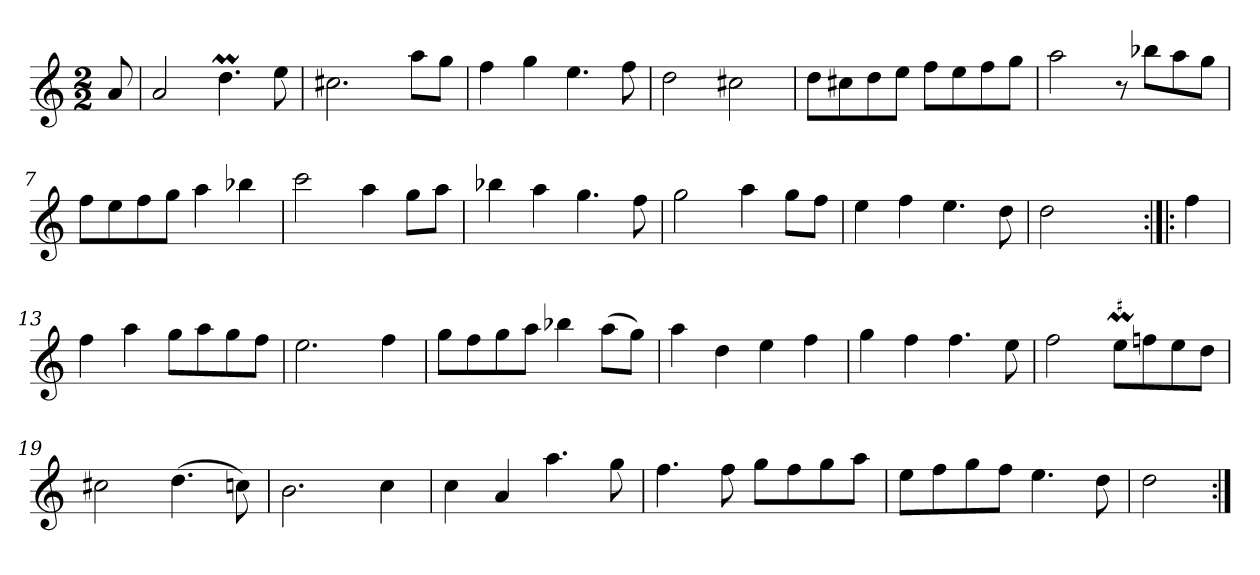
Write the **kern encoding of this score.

**kern
*part1
*staff1
*clefG2
*k[]
*D:dor
*M2/2
*MM120
=
8a
=1
2a
4.ddM
8ee
=2
2.cc#X
8aa\L
8gg\J
=3
4ff
4gg
4.ee
8ff
=4
2dd
2cc#X
=5
8dd\L
8cc#X\
8dd\
8ee\J
8ff\L
8ee\
8ff\
8gg\J
=6
2aa
8r
8bb-X\L
8aa\
8gg\J
=7
8ff\L
8ee\
8ff\
8gg\J
4aa
4bb-X
=8
2ccc
4aa
8gg\L
8aa\J
=9
4bb-X
4aa
4.gg
8ff
=10
2gg
4aa
8gg\L
8ff\J
=11
4ee
4ff
4.ee
8dd
=12
2dd
4ryy
=:|!|:
4ff
=13
4ff
4aa
8gg\L
8aa\
8gg\
8ff\J
=14
2.ee
4ff
=15
8gg\L
8ff\
8gg\
8aa\J
4bb-X
(8aa\L
8gg\J)
=16
4aa
4dd
4ee
4ff
=17
4gg
4ff
4.ff
8ee
=18
2ff
!LO:MOR:acc=#
8eeM\L
8ffn\
8ee\
8dd\J
=19
2cc#X
(4.dd
8ccn)
=20
2.b
4cc
=21
4cc
4a
4.aa
8gg
=22
4.ff
8ff
8gg\L
8ff\
8gg\
8aa\J
=23
8ee\L
8ff\
8gg\
8ff\J
4.ee
8dd
=24
2dd
=:|!
*-
